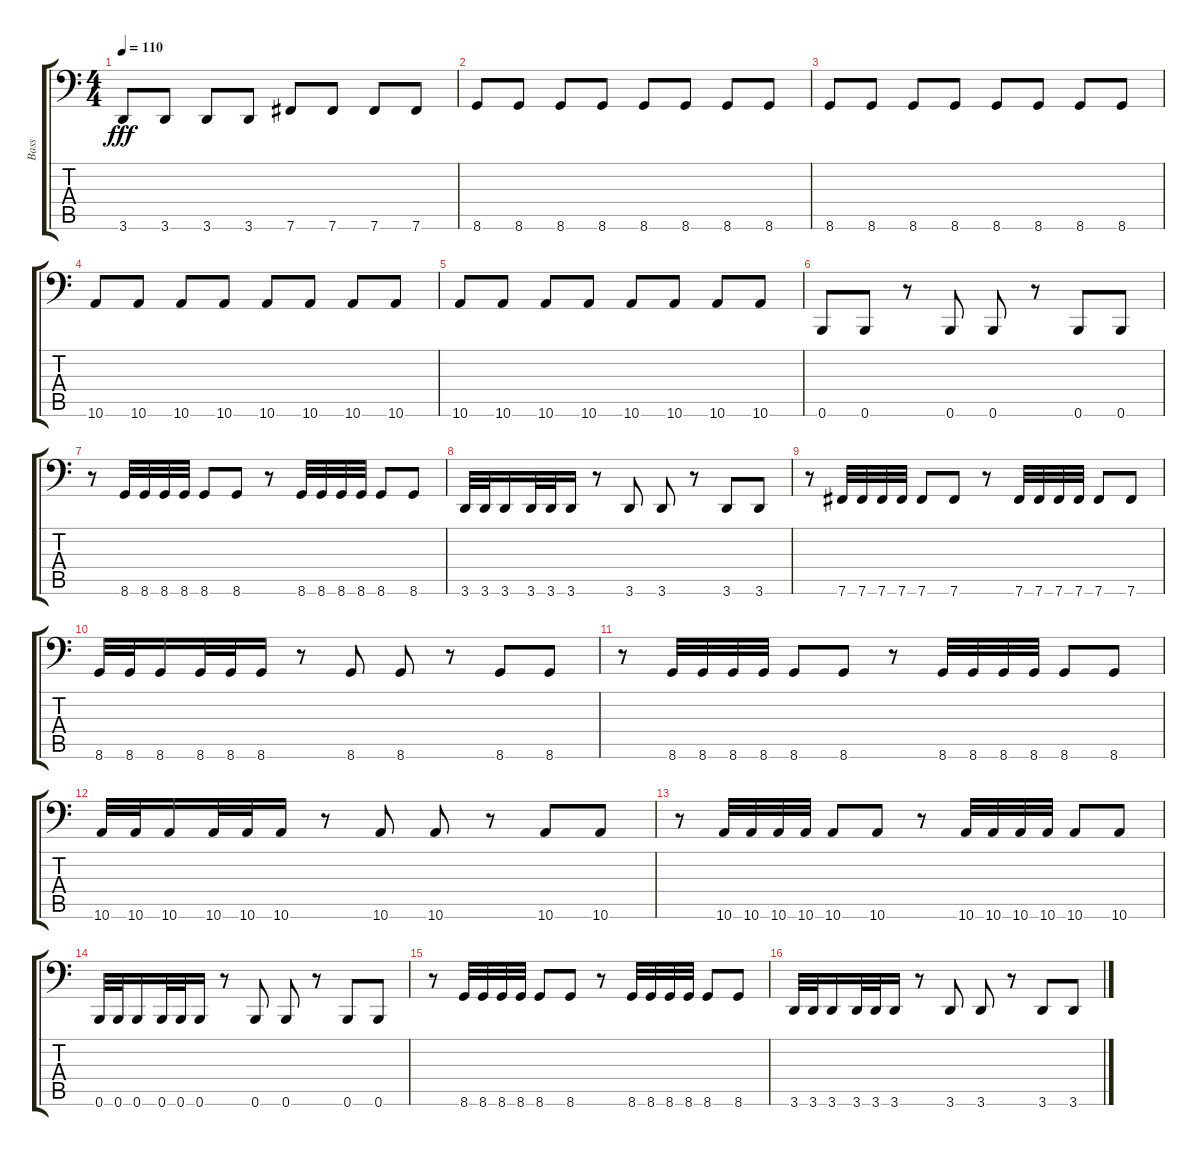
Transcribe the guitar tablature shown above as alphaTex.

\track ("Bass" "Bass") {instrument electricbassfinger}
\staff {score tabs}
\tuning (Db3 Ab2 E2 B1 Gb1 B0) {hide}
\ts (4 4)
\tempo 110
\clef f4
\ks c
3.6.8{dy fff} 3.6.8 3.6.8 3.6.8 7.6.8 7.6.8 7.6.8 7.6.8 |
8.6.8 8.6.8 8.6.8 8.6.8 8.6.8 8.6.8 8.6.8 8.6.8 |
8.6.8 8.6.8 8.6.8 8.6.8 8.6.8 8.6.8 8.6.8 8.6.8 |
10.6.8 10.6.8 10.6.8 10.6.8 10.6.8 10.6.8 10.6.8 10.6.8 |
10.6.8 10.6.8 10.6.8 10.6.8 10.6.8 10.6.8 10.6.8 10.6.8 |
0.6.8 0.6.8 r.8 0.6.8 0.6.8 r.8 0.6.8 0.6.8 |
r.8 8.6.32 8.6.32 8.6.32 8.6.32 8.6.8 8.6.8 r.8 8.6.32 8.6.32 8.6.32 8.6.32 8.6.8 8.6.8 |
3.6.32 3.6.32 3.6.16 3.6.32 3.6.32 3.6.16 r.8 3.6.8 3.6.8 r.8 3.6.8 3.6.8 |
r.8 7.6.32 7.6.32 7.6.32 7.6.32 7.6.8 7.6.8 r.8 7.6.32 7.6.32 7.6.32 7.6.32 7.6.8 7.6.8 |
8.6.32 8.6.32 8.6.16 8.6.32 8.6.32 8.6.16 r.8 8.6.8 8.6.8 r.8 8.6.8 8.6.8 |
r.8 8.6.32 8.6.32 8.6.32 8.6.32 8.6.8 8.6.8 r.8 8.6.32 8.6.32 8.6.32 8.6.32 8.6.8 8.6.8 |
10.6.32 10.6.32 10.6.16 10.6.32 10.6.32 10.6.16 r.8 10.6.8 10.6.8 r.8 10.6.8 10.6.8 |
r.8 10.6.32 10.6.32 10.6.32 10.6.32 10.6.8 10.6.8 r.8 10.6.32 10.6.32 10.6.32 10.6.32 10.6.8 10.6.8 |
0.6.32 0.6.32 0.6.16 0.6.32 0.6.32 0.6.16 r.8 0.6.8 0.6.8 r.8 0.6.8 0.6.8 |
r.8 8.6.32 8.6.32 8.6.32 8.6.32 8.6.8 8.6.8 r.8 8.6.32 8.6.32 8.6.32 8.6.32 8.6.8 8.6.8 |
3.6.32 3.6.32 3.6.16 3.6.32 3.6.32 3.6.16 r.8 3.6.8 3.6.8 r.8 3.6.8 3.6.8
